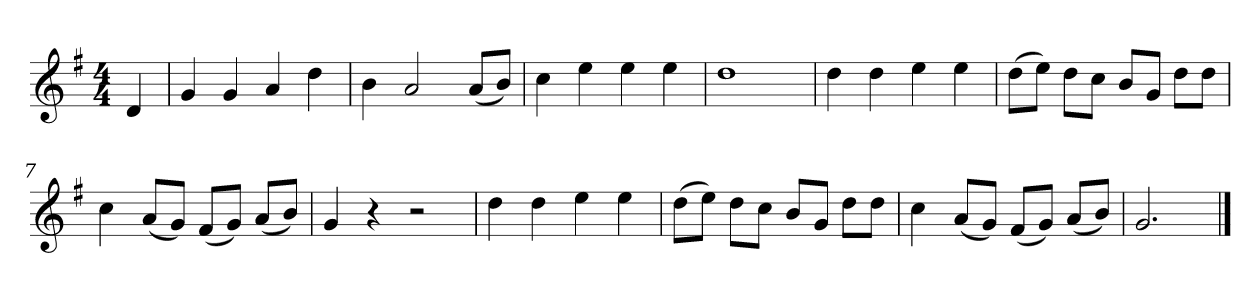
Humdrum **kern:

**kern
*part1
*staff1
*k[f#]
*M4/4
*MM120
=
4d
=1
4g
4g
4a
4dd
=2
4b
2a
(8aL
8bJ)
=3
4cc
4ee
4ee
4ee
=4
1dd
=5
4dd
4dd
4ee
4ee
=6
(8ddL
8eeJ)
8ddL
8ccJ
8bL
8gJ
8ddL
8ddJ
=7
4cc
(8aL
8gJ)
(8f#L
8gJ)
(8aL
8bJ)
=8
4g
4r
2r
=9
4dd
4dd
4ee
4ee
=10
(8ddL
8eeJ)
8ddL
8ccJ
8bL
8gJ
8ddL
8ddJ
=11
4cc
(8aL
8gJ)
(8f#L
8gJ)
(8aL
8bJ)
=12
2.g
==
*-
